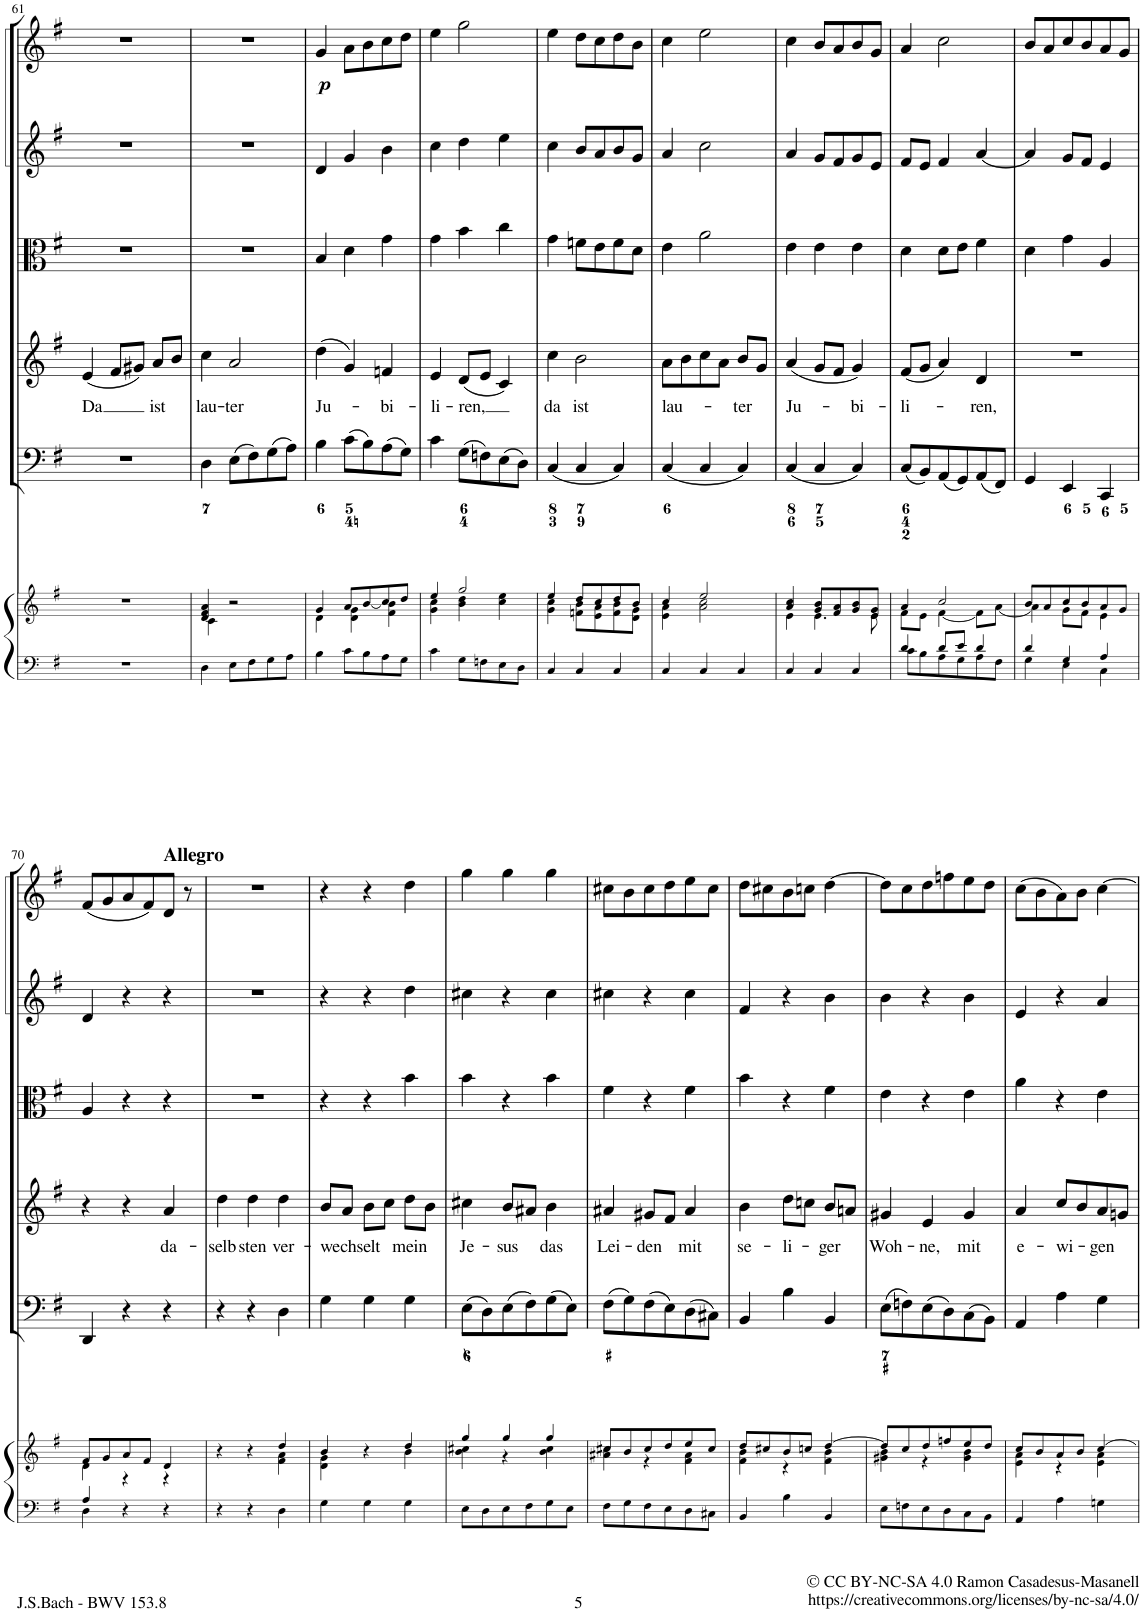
**kern	**kern	**kern	**kern	**text	**kern	**kern	**kern
*part6	*part6	*part5	*part4	*part4	*part3	*part2	*part1
*staff7	*staff6	*staff5	*staff4	*staff4	*staff3	*staff2	*staff1
*I"Piano reduction	*	*I"Continuo	*I"Alto	*	*I"Viola	*I"Violino II	*I"Violino I
*I'Pno	*	*	*	*	*I'Vla	*I'Vln	*I'Vln
!!LO:PB:g=z
*clefF4	*clefG2	*clefF4	*clefG2	*	*clefC3	*clefG2	*clefG2
*k[f#]	*k[f#]	*k[f#]	*k[f#]	*	*k[f#]	*k[f#]	*k[f#]
*M3/4	*M3/4	*M3/4	*M3/4	*	*M3/4	*M3/4	*M3/4
=61	=61	=61	=61	=61	=61	=61	=61
!	!	!	!	!LO:LY:b	!	!	!
2.r	2.r	2.r	(4e/	Da	2.r	2.r	2.r
.	.	.	8f#/L	.	.	.	.
.	.	.	8g#X/J)	.	.	.	.
!	!	!	!	!LO:LY:b	!	!	!
.	.	.	8a/L	ist	.	.	.
.	.	.	8b/J	.	.	.	.
=62	=62	=62	=62	=62	=62	=62	=62
*	*^	*	*	*	*	*	*
!	!	!	!	!	!LO:LY:b	!	!	!
4D\	4d/ 4f#/ 4a/	4c\	4D\	4cc\	lau-	2.r	2.r	2.r
!	!	!	!	!	!LO:LY:b	!	!	!
8E\L	2r	4ryy	(8E\L	2a/	-ter	.	.	.
8F#\	.	.	8F#\)	.	.	.	.	.
8G\	.	4ryy	(8G\	.	.	.	.	.
8A\J	.	.	8A\J)	.	.	.	.	.
=63	=63	=63	=63	=63	=63	=63	=63	=63
!	!	!	!	!	!LO:LY:b	!	!	!
4B\	4g/	4d\	4B\	(4dd\	Ju-	4B/	4d/	4g/
8c\L	8a/L	4d\ 4g\	(8c\L	4g/)	.	4d\	4g/	8a\L
8B\	[<8b/	.	8B\)	.	.	.	.	8b\
!	!	!	!	!	!LO:LY:b	!	!	!
8A\	8cc/	4f#\ 4b\]	(8A\	4fn/	-bi-	4g\	4b\	8cc\
8G\J	8dd/J	.	8G\J)	.	.	.	.	8dd\J
=64	=64	=64	=64	=64	=64	=64	=64	=64
!	!	!	!	!	!LO:LY:b	!	!	!
4c\	4ee/	4g\ 4cc\	4c\	4e/	-li-	4g\	4cc\	4ee\
!	!	!	!	!	!LO:LY:b	!	!	!
8G\L	2gg/	4b\ 4dd\	(8G\L	(8d/L	-ren,	4b\	4dd\	2gg\
8Fn\	.	.	8Fn\)	8e/J	.	.	.	.
8E\	.	4cc\ 4ee\	(8E\	4c/)	.	4cc\	4ee\	.
8D\J	.	.	8D\J)	.	.	.	.	.
=65	=65	=65	=65	=65	=65	=65	=65	=65
!	!	!	!	!	!LO:LY:b	!	!	!
4C/	4ee/	4g\ 4cc\	(4C/	4cc\	da	4g\	4cc\	4ee\
!	!	!	!	!	!LO:LY:b	!	!	!
4C/	8dd/L	8fn\ 8b\L	4C/	2b\	ist	8fn\L	8b/L	8dd\L
.	8cc/	8e\ 8a\	.	.	.	8e\	8a/	8cc\
4C/	8dd/	8f\ 8b\	4C/)	.	.	8f\	8b/	8dd\
.	8b/J	8d\ 8g\J	.	.	.	8d\J	8g/J	8b\J
=66	=66	=66	=66	=66	=66	=66	=66	=66
!	!	!	!	!	!LO:LY:b	!	!	!
4C/	4cc/	4e\ 4a\	(4C/	8a\L	lau-	4e\	4a/	4cc\
.	.	.	.	8b\	.	.	.	.
4C/	2ee/	2a\ 2cc\	4C/	8cc\	.	2a\	2cc\	2ee\
.	.	.	.	8a\J	.	.	.	.
!	!	!	!	!	!LO:LY:b	!	!	!
4C/	.	.	4C/)	8b/L	-ter	.	.	.
.	.	.	.	8g/J	.	.	.	.
=67	=67	=67	=67	=67	=67	=67	=67	=67
!	!	!	!	!	!LO:LY:b	!	!	!
4C/	4a/ 4cc/	4e\	(4C/	(4a/	Ju-	4e\	4a/	4cc\
4C/	8g/ 8b/L	4.e\	4C/	8g/L	.	4e\	8g/L	8b/L
.	8f#/ 8a/	.	.	8f#/J	.	.	8f#/	8a/
!	!	!	!	!	!LO:LY:b	!	!	!
4C/	8g/ 8b/	.	4C/)	4g/)	-bi-	4e\	8g/	8b/
.	8e/ 8g/J	8e\	.	.	.	.	8e/J	8g/J
=68	=68	=68	=68	=68	=68	=68	=68	=68
*^	*	*	*	*	*	*	*	*
!	!	!	!	!	!	!LO:LY:b	!	!	!
4d/	8c\L	4a/	8f#\L	(8C/L	(8f#/L	-li-	4d\	8f#/L	4a/
.	8B\	.	8e\J	8BB/)	8g/J	.	.	8e/J	.
8d/L	8A\	2cc/	[4f#\	(8AA/	4a/)	.	8d\L	4f#/	2cc\
8e/J	8G\	.	.	8GG/)	.	.	8e\J	.	.
!	!	!	!	!	!	!LO:LY:b	!	!	!
4d/	8A\	.	8f#\L]	(8AA/	4d/	-ren,	4f#\	[4a/	.
.	8F#\J	.	[8a\J	8FF#/J)	.	.	.	.	.
=69	=69	=69	=69	=69	=69	=69	=69	=69	=69
4d/	4G\	8b/L	4a\]	4GG/	2.r	.	4d\	4a/]	8b/L
.	.	8a/	.	.	.	.	.	.	8a/
4G/	4E\	8cc/	8g\L	4EE/	.	.	4g\	8g/L	8cc/
.	.	8b/	8f#\J	.	.	.	.	8f#/J	8b/
4A/	4C\	8a/	4e\	4CC/	.	.	4A/	4e/	8a/
.	.	8g/J	.	.	.	.	.	.	8g/J
!!LO:LB:g=z
=70	=70	=70	=70	=70	=70	=70	=70	=70	=70
4A/	4D\	8f#/L	4d\	4DD/	4r	.	4A/	4d/	(8f#/L
.	.	8g/	.	.	.	.	.	.	8g/
4r	4ryy	8a/	4r	4r	4r	.	4r	4r	8a/
.	.	8f#/J	.	.	.	.	.	.	8f#/)
!	!	!	!	!	!	!	!	!	!LO:TX:a:B:t=Allegro
!	!	!	!	!	!	!LO:LY:b	!	!	!
4r	4ryy	4d/	4r	4r	4a/	da-	4r	4r	8d/J
.	.	.	.	.	.	.	.	.	8r
*v	*v	*	*	*	*	*	*	*	*
=71	=71	=71	=71	=71	=71	=71	=71	=71
!	!	!	!	!	!LO:LY:b	!	!	!
4r	4r	4ryy	4r	4dd\	-selb-	2.r	2.r	2.r
!	!	!	!	!	!LO:LY:b	!	!	!
4r	4r	4ryy	4r	4dd\	-sten	.	.	.
!	!	!	!	!	!LO:LY:b	!	!	!
4D\	4dd/	4f#\ 4a\	4D\	4dd\	ver-	.	.	.
=72	=72	=72	=72	=72	=72	=72	=72	=72
!	!	!	!	!	!LO:LY:b	!	!	!
4G\	4b/	4d\ 4g\	4G\	8b/L	-wech-	4r	4r	4r
.	.	.	.	8a/J	.	.	.	.
!	!	!	!	!	!LO:LY:b	!	!	!
4G\	4r	4ryy	4G\	8b\L	-selt	4r	4r	4r
.	.	.	.	8cc\J	.	.	.	.
!	!	!	!	!	!LO:LY:b	!	!	!
4G\	4dd/	4b\	4G\	8dd\L	mein	4b\	4dd\	4dd\
.	.	.	.	8b\J	.	.	.	.
=73	=73	=73	=73	=73	=73	=73	=73	=73
!	!	!	!	!	!LO:LY:b	!	!	!
8E\L	4gg/	4b\ 4cc#X\	(8E\L	4cc#X\	Je-	4b\	4cc#X\	4gg\
8D\	.	.	8D\)	.	.	.	.	.
!	!	!	!	!	!LO:LY:b	!	!	!
8E\	4gg/	4r	(8E\	8b/L	-sus	4r	4r	4gg\
8F#\	.	.	8F#\)	8a#X/J	.	.	.	.
!	!	!	!	!	!LO:LY:b	!	!	!
8G\	4gg/	4b\ 4cc#\	(8G\	4b\	das	4b\	4cc#\	4gg\
8E\J	.	.	8E\J)	.	.	.	.	.
=74	=74	=74	=74	=74	=74	=74	=74	=74
!	!	!	!	!	!LO:LY:b	!	!	!
8F#\L	8cc#X/L	4a#X\ 4cc#\	(8F#\L	4a#X/	Lei-	4f#\	4cc#X\	8cc#X\L
8G\	8b/	.	8G\)	.	.	.	.	8b\
!	!	!	!	!	!LO:LY:b	!	!	!
8F#\	8cc#/	4r	(8F#\	8g#X/L	-den	4r	4r	8cc#\
8E\	8dd/	.	8E\)	8f#/J	.	.	.	8dd\
!	!	!	!	!	!LO:LY:b	!	!	!
8D\	8ee/	4f#\ 4a#\	(8D\	4a#/	mit	4f#\	4cc#\	8ee\
8C#X\J	8cc#/J	.	8C#X\J)	.	.	.	.	8cc#\J
=75	=75	=75	=75	=75	=75	=75	=75	=75
!	!	!	!	!	!LO:LY:b	!	!	!
4BB/	8dd/L	4f#\ 4b\	4BB/	4b\	se-	4b\	4f#/	8dd\L
.	8cc#X/	.	.	.	.	.	.	8cc#X\
!	!	!	!	!	!LO:LY:b	!	!	!
4B\	8b/	4r	4B\	8dd\L	-li-	4r	4r	8b\
.	8ccn/J	.	.	8ccn\J	.	.	.	8ccn\J
!	!	!	!	!	!LO:LY:b	!	!	!
4BB/	[4dd/	4f#\ 4b\	4BB/	8b/L	-ger	4f#\	4b\	[4dd\
.	.	.	.	8an/J	.	.	.	.
=76	=76	=76	=76	=76	=76	=76	=76	=76
!	!	!	!	!	!LO:LY:b	!	!	!
8E\L	8dd/L]	4g#X\ 4b\	(8E\L	4g#X/	Woh-	4e\	4b\	8dd\L]
8Fn\	8cc/	.	8Fn\)	.	.	.	.	8cc\
!	!	!	!	!	!LO:LY:b	!	!	!
8E\	8dd/	4r	(8E\	4e/	-ne,	4r	4r	8dd\
8D\	8ffn/	.	8D\)	.	.	.	.	8ffn\
!	!	!	!	!	!LO:LY:b	!	!	!
8C\	8ee/	4g#\ 4b\	(8C\	4g#/	mit	4e\	4b\	8ee\
8BB\J	8dd/J	.	8BB\J)	.	.	.	.	8dd\J
=77	=77	=77	=77	=77	=77	=77	=77	=77
!	!	!	!	!	!LO:LY:b	!	!	!
4AA/	8cc/L	4e\ 4a\	4AA/	4a/	e-	4a\	4e/	(8cc\L
.	8b/	.	.	.	.	.	.	8b\
!	!	!	!	!	!LO:LY:b	!	!	!
4A\	8a/	4r	4A\	8cc/L	-wi-	4r	4r	8a\)
.	8b/J	.	.	8b/	.	.	.	8b\J
!	!	!	!	!	!LO:LY:b	!	!	!
4Gn\	[4cc/	4e\ 4a\	4G\	8a/	-gen	4e\	4a/	[4cc\
.	.	.	.	8gn/J	.	.	.	.
*	*v	*v	*	*	*	*	*	*
=	=	=	=	=	=	=	=
*-	*-	*-	*-	*-	*-	*-	*-
